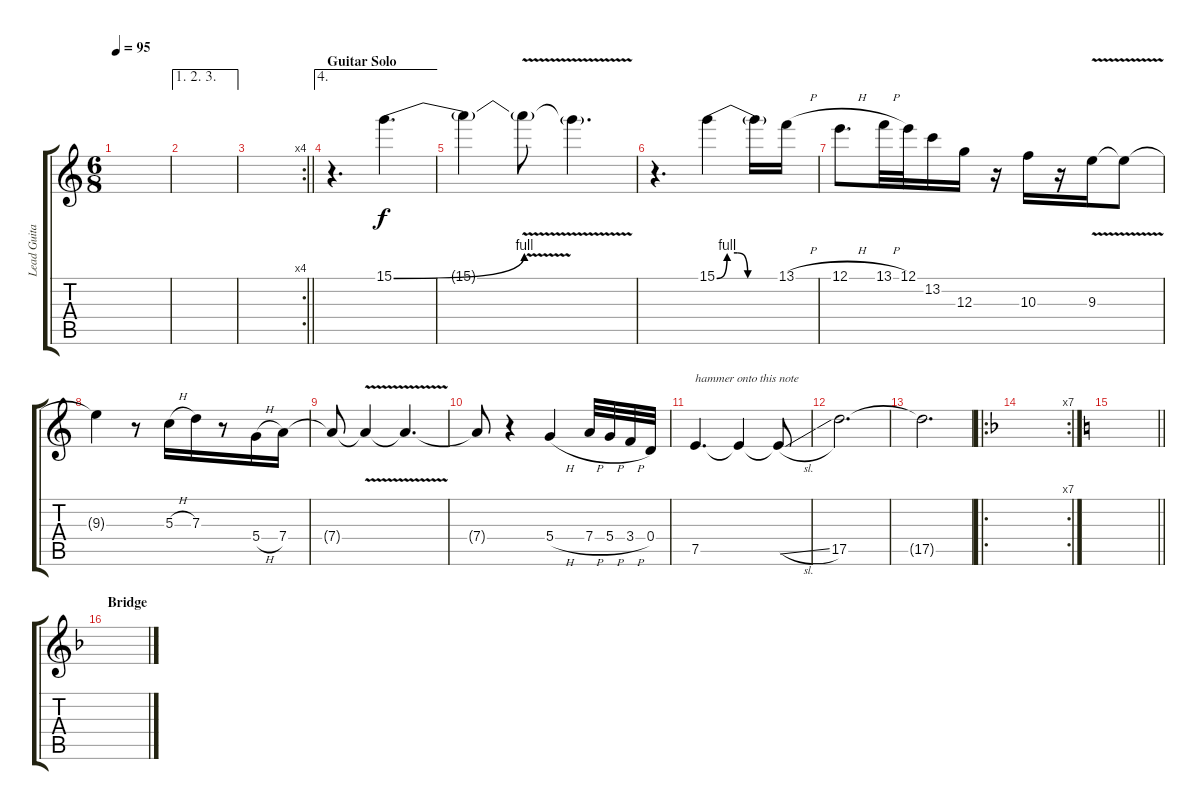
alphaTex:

\track ("Lead Guitar" "Lead Guita") {instrument distortionguitar}
\staff {score tabs}
\tuning (E4 B3 G3 D3 A2 D2) {hide}
\ts (6 8)
\tempo 95
\clef g2
\ks c
|
\ae (1 2 3)
|
\rc 4
\barLineRight lightlight
|
\ae 4
\section ("" "Guitar Solo")
r.4{d} 15.1{be (bend 0 0 60 4)}.4{d} |
15.1{t}.4 15.1{v t}.8 15.1{t}.4{d} |
r.4{d} 15.1{be (custom 0 0 10 4 20 4 30 0 60 0)}.4 15.1{t}.16 13.1{h}.16 |
12.1{h}.8{d} 13.1{h}.32 12.1.32 13.2.16 12.3.16 r.16 10.3.16 r.16 9.3{v}.16 9.3{t}.8 |
9.3{t}.4 r.8 5.3{h}.16 7.3.16 r.8 5.4{h}.16 7.4.16 |
7.4{t}.8 7.4{v t}.4 7.4{t}.4{d} |
7.4{t}.8 r.4 5.4{h}.4 7.4{h}.32 5.4{h}.32 3.4{h}.32 0.4.32 |
7.5.4{d txt "hammer onto this note"} 7.5{t}.4 7.5{sl t}.8 |
17.5.2{d} |
17.5{t}.2{d} |
\ro
\rc 7
\ks f
|
\barLineRight lightlight
\ks c
|
\section ("" "Bridge")
\ks f
